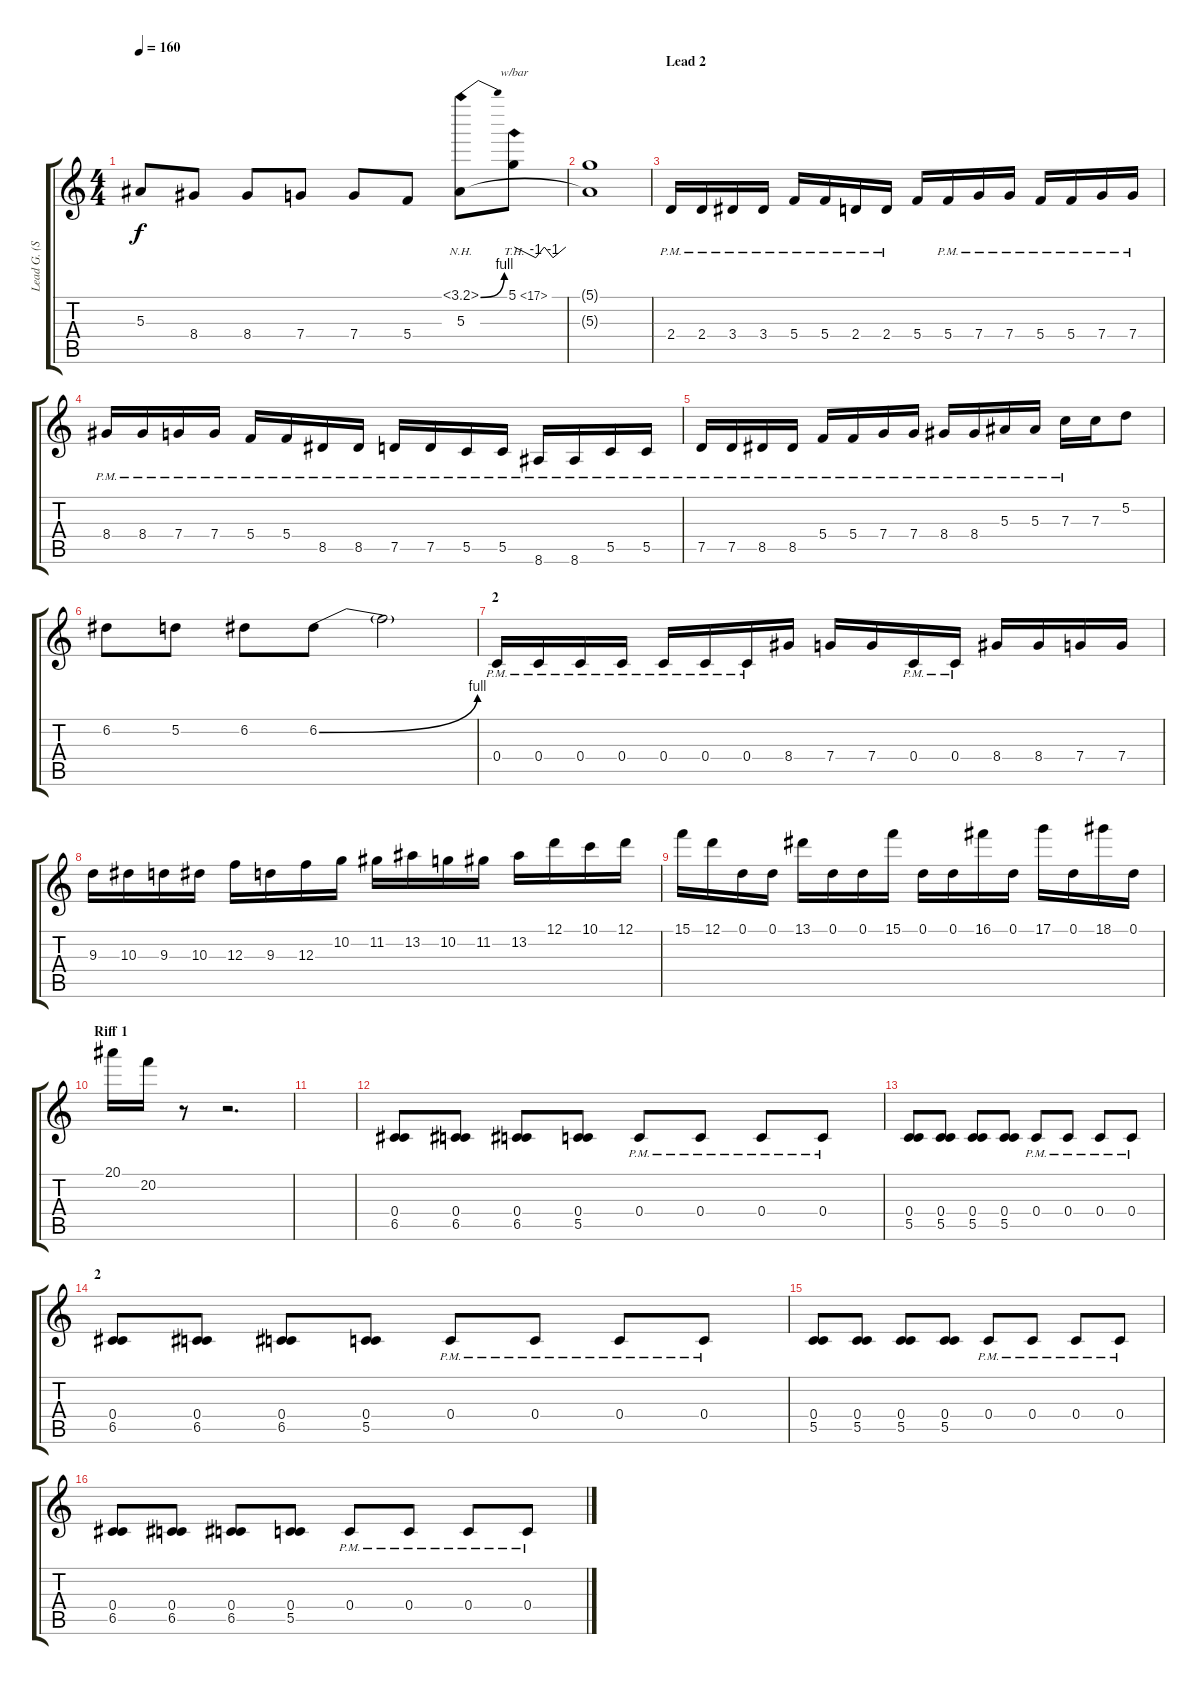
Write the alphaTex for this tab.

\track ("Lead G. (Spiros Efthimiadis)" "Lead G. (S") {instrument distortionguitar}
\staff {score tabs}
\tuning (D4 A3 F3 C3 G2 D2) {hide}
\ts (4 4)
\tempo 160
\clef g2
\ks c
5.3.8{dy f} 8.4.8 8.4.8 7.4.8 7.4.8 5.4.8 (3.1{be (bend 0 0 60 4) nh} 5.3).8 5.1{th 12}.8{tbe (custom default 0 0 25 -4 35 0 45 -4 60 0)} |
(5.1{t} 5.3{t}).1 |
\section ("" "Lead 2")
2.4{pm}.16 2.4{pm}.16 3.4{pm}.16 3.4{pm}.16 5.4{pm}.16 5.4{pm}.16 2.4{pm}.16 2.4{pm}.16 5.4.16 5.4{pm}.16 7.4{pm}.16 7.4{pm}.16 5.4{pm}.16 5.4{pm}.16 7.4{pm}.16 7.4{pm}.16 |
8.4{pm}.16 8.4{pm}.16 7.4{pm}.16 7.4{pm}.16 5.4{pm}.16 5.4{pm}.16 8.5{pm}.16 8.5{pm}.16 7.5{pm}.16 7.5{pm}.16 5.5{pm}.16 5.5{pm}.16 8.6{pm}.16 8.6{pm}.16 5.5{pm}.16 5.5{pm}.16 |
7.5{pm}.16 7.5{pm}.16 8.5{pm}.16 8.5{pm}.16 5.4{pm}.16 5.4{pm}.16 7.4{pm}.16 7.4{pm}.16 8.4{pm}.16 8.4{pm}.16 5.3{pm}.16 5.3{pm}.16 7.3{pm}.16 7.3.16 5.2.8 |
6.2.8 5.2.8 6.2.8 6.2{be (bend 0 0 60 4)}.8 6.2{t}.2 |
\section ("" "2")
0.4{pm}.16 0.4{pm}.16 0.4{pm}.16 0.4{pm}.16 0.4{pm}.16 0.4{pm}.16 0.4{pm}.16 8.4.16 7.4.16 7.4.16 0.4{pm}.16 0.4{pm}.16 8.4.16 8.4.16 7.4.16 7.4.16 |
9.3.16 10.3.16 9.3.16 10.3.16 12.3.16 9.3.16 12.3.16 10.2.16 11.2.16 13.2.16 10.2.16 11.2.16 13.2.16 12.1.16 10.1.16 12.1.16 |
15.1.16 12.1.16 0.1.16 0.1.16 13.1.16 0.1.16 0.1.16 15.1.16 0.1.16 0.1.16 16.1.16 0.1.16 17.1.16 0.1.16 18.1.16 0.1.16 |
\section ("" "Riff 1")
20.1.16 20.2.16 r.8 r.2{d} |
|
(0.4 6.5).8{balance 16} (0.4 6.5).8 (0.4 6.5).8 (0.4 5.5).8 0.4{pm}.8 0.4{pm}.8 0.4{pm}.8 0.4{pm}.8 |
(0.4 5.5).8 (0.4 5.5).8 (0.4 5.5).8 (0.4 5.5).8 0.4{pm}.8 0.4{pm}.8 0.4{pm}.8 0.4{pm}.8 |
\section ("" "2")
(0.4 6.5).8{balance 16} (0.4 6.5).8 (0.4 6.5).8 (0.4 5.5).8 0.4{pm}.8 0.4{pm}.8 0.4{pm}.8 0.4{pm}.8 |
(0.4 5.5).8 (0.4 5.5).8 (0.4 5.5).8 (0.4 5.5).8 0.4{pm}.8 0.4{pm}.8 0.4{pm}.8 0.4{pm}.8 |
(0.4 6.5).8{balance 16} (0.4 6.5).8 (0.4 6.5).8 (0.4 5.5).8 0.4{pm}.8 0.4{pm}.8 0.4{pm}.8 0.4{pm}.8
